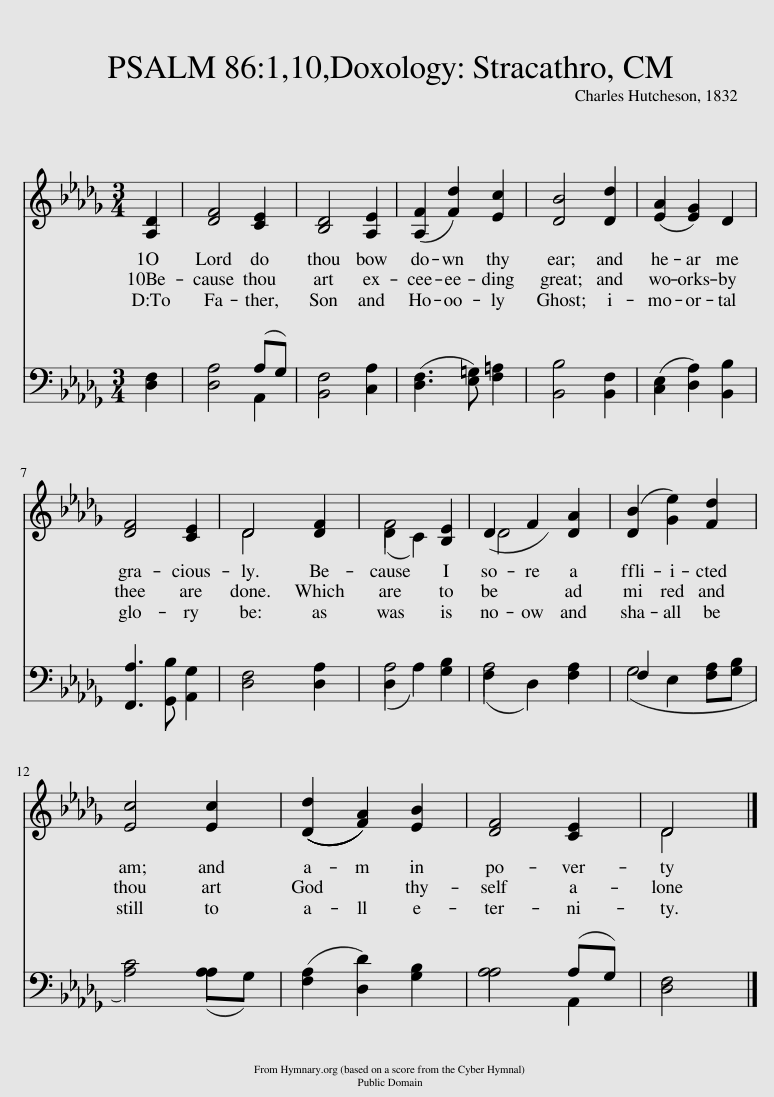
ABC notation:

X:1
%%score ( 1 2 ) ( 3 4 )
L:1/8
M:3/4
I:linebreak $
K:Db
V:1 treble
V:2 treble
V:3 bass
V:4 bass
V:1
 [A,D]2 | [DF]4 [CE]2 | [B,D]4 [A,E]2 | ([A,F]2 [Fd]2) [Ec]2 | [DB]4 [Dd]2 | %5
 ([EA]2 [EG]2) D2 |$ [DF]4 [CE]2 | D4 [DF]2 | (D2 C2) [B,E]2 | D2 F2 [DA]2 | %10
 ([DB]2 [Ge]2) [Fd]2 |$ [Ec]4 [Ec]2 | (((([Dd]2 [FA]2)))) [EB]2 | [DF]4 [CE]2 | D4 |] %15
V:2
 x2 | x6 | x6 | x6 | x6 | %5
 x6 |$ x6 | D4 x2 | F4 x2 | D4 x2 | %10
 x6 |$ x6 | x6 | x6 | D4 |] %15
V:3
 [D,F,]2 | [D,A,]4 (A,G,) | [B,,F,]4 [C,A,]2 | ([D,F,]3 [E,=G,]) [F,=A,]2 | [B,,B,]4 [B,,F,]2 | %5
 ([C,E,]2 [D,A,]2) [B,,B,]2 |$ [F,,A,]3 [G,,B,] [A,,G,]2 | [D,F,]4 [D,A,]2 | (D,2 A,2) [G,B,]2 | (F,2 D,2) [F,A,]2 | %10
 F,2 E,2 [F,A,][G,B,] |$ [A,C]4 (A,G,) | ([F,A,]2 [D,D]2) [G,B,]2 | A,4 (A,G,) | [D,F,]4 |] %15
V:4
 x2 | x4 A,,2 | x6 | x6 | x6 | %5
 x6 |$ x6 | x6 | A,4 x2 | A,4 x2 | %10
 G,4 x2 |$ x4 A,2 | x6 | A,4 A,,2 | x4 |] %15
